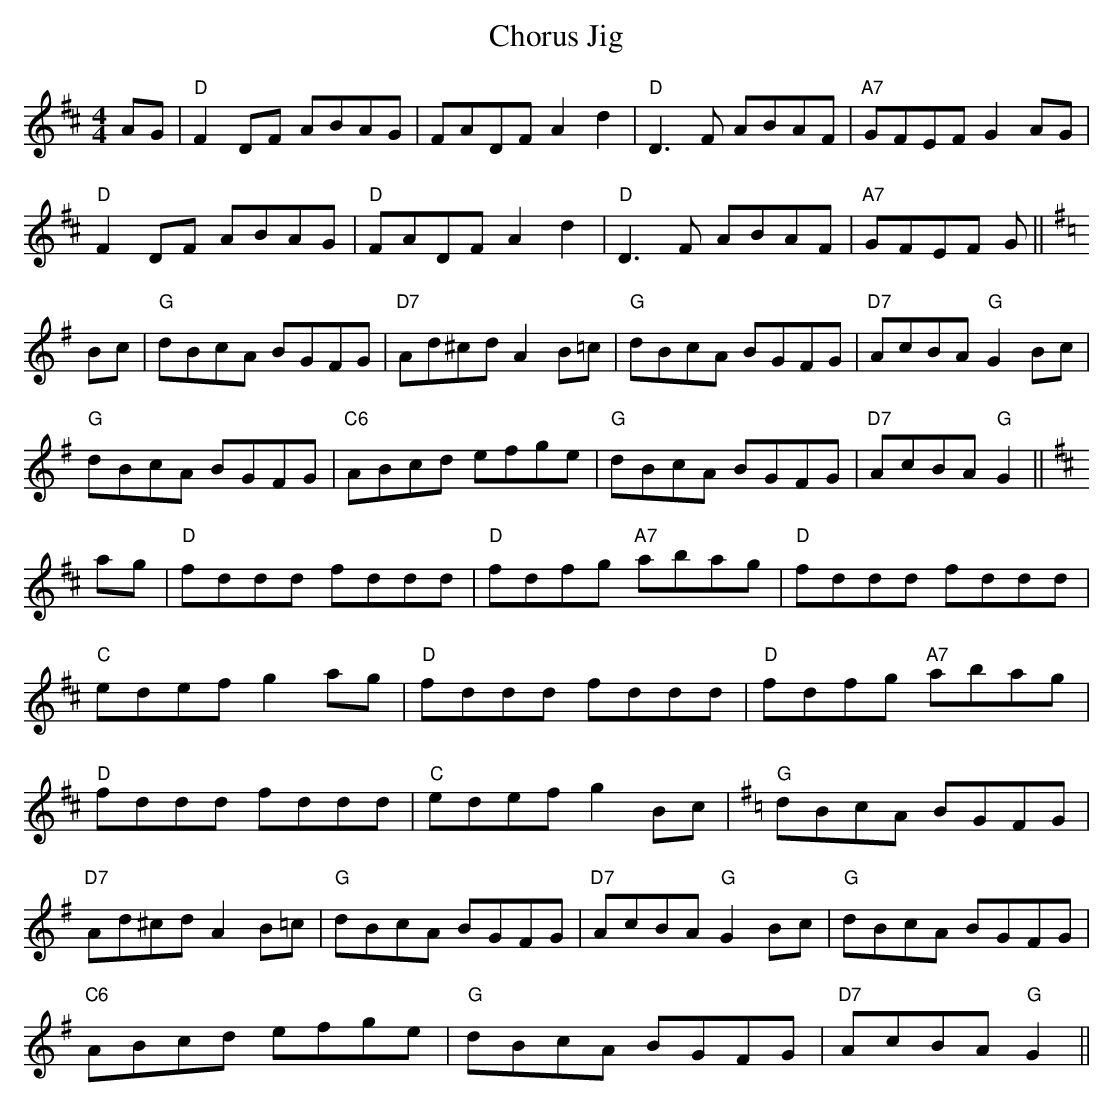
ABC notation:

X:1
T:Chorus Jig
M:4/4
L:1/4
K:D
A/2G/2|"D"FD/2F/2 A/2B/2A/2G/2|F/2A/2D/2F/2 Ad|"D"D3/2F/2 A/2B/2A/2F/2|\
"A7"G/2F/2E/2F/2 GA/2G/2|
"D"FD/2F/2 A/2B/2A/2G/2|"D"F/2A/2D/2F/2 Ad|"D"D3/2F/2 A/2B/2A/2F/2|\
"A7"G/2F/2E/2F/2 G/2||
K:G
B/2c/2|"G"d/2B/2c/2A/2 B/2G/2F/2G/2|"D7"A/2d/2^c/2d/2 AB/2=c/2|\
"G"d/2B/2c/2A/2 B/2G/2F/2G/2|"D7"A/2c/2B/2A/2 "G"GB/2c/2|
"G"d/2B/2c/2A/2 B/2G/2F/2G/2|"C6"A/2B/2c/2d/2 e/2f/2g/2e/2|\
"G"d/2B/2c/2A/2 B/2G/2F/2G/2|"D7"A/2c/2B/2A/2 "G"G||
K:D
a/2g/2|"D"f/2d/2d/2d/2 f/2d/2d/2d/2|"D"f/2d/2f/2g/2 "A7"a/2b/2a/2g/2|\
"D"f/2d/2d/2d/2 f/2d/2d/2d/2|
"C"e/2d/2e/2f/2 ga/2g/2|"D"f/2d/2d/2d/2 f/2d/2d/2d/2|\
"D"f/2d/2f/2g/2 "A7"a/2b/2a/2g/2|
"D"f/2d/2d/2d/2 f/2d/2d/2d/2|"C"e/2d/2e/2f/2 gB/2c/2|\
K:G
"G"d/2B/2c/2A/2 B/2G/2F/2G/2|
"D7"A/2d/2^c/2d/2 AB/2=c/2|"G"d/2B/2c/2A/2 B/2G/2F/2G/2|\
"D7"A/2c/2B/2A/2 "G"GB/2c/2|"G"d/2B/2c/2A/2 B/2G/2F/2G/2|
"C6"A/2B/2c/2d/2 e/2f/2g/2e/2|"G"d/2B/2c/2A/2 B/2G/2F/2G/2|\
"D7"A/2c/2B/2A/2 "G"G||
